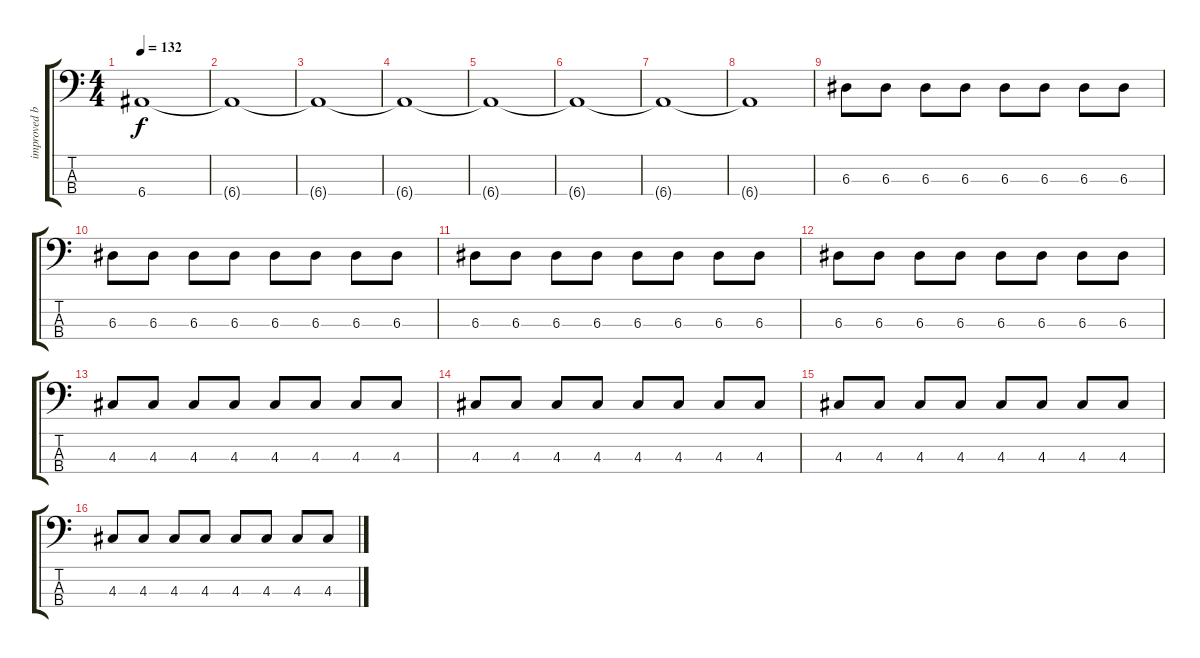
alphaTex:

\track ("improved bass" "improved b") {instrument electricbassfinger}
\staff {score tabs}
\tuning (G2 D2 A1 E1) {hide}
\ts (4 4)
\tempo 132
\clef f4
\ks c
6.4.1{dy f instrument electricbassfinger} |
6.4{t}.1 |
6.4{t}.1 |
6.4{t}.1 |
6.4{t}.1 |
6.4{t}.1 |
6.4{t}.1 |
6.4{t}.1 |
6.3.8 6.3.8 6.3.8 6.3.8 6.3.8 6.3.8 6.3.8 6.3.8 |
6.3.8 6.3.8 6.3.8 6.3.8 6.3.8 6.3.8 6.3.8 6.3.8 |
6.3.8 6.3.8 6.3.8 6.3.8 6.3.8 6.3.8 6.3.8 6.3.8 |
6.3.8 6.3.8 6.3.8 6.3.8 6.3.8 6.3.8 6.3.8 6.3.8 |
4.3.8 4.3.8 4.3.8 4.3.8 4.3.8 4.3.8 4.3.8 4.3.8 |
4.3.8 4.3.8 4.3.8 4.3.8 4.3.8 4.3.8 4.3.8 4.3.8 |
4.3.8 4.3.8 4.3.8 4.3.8 4.3.8 4.3.8 4.3.8 4.3.8 |
4.3.8 4.3.8 4.3.8 4.3.8 4.3.8 4.3.8 4.3.8 4.3.8
